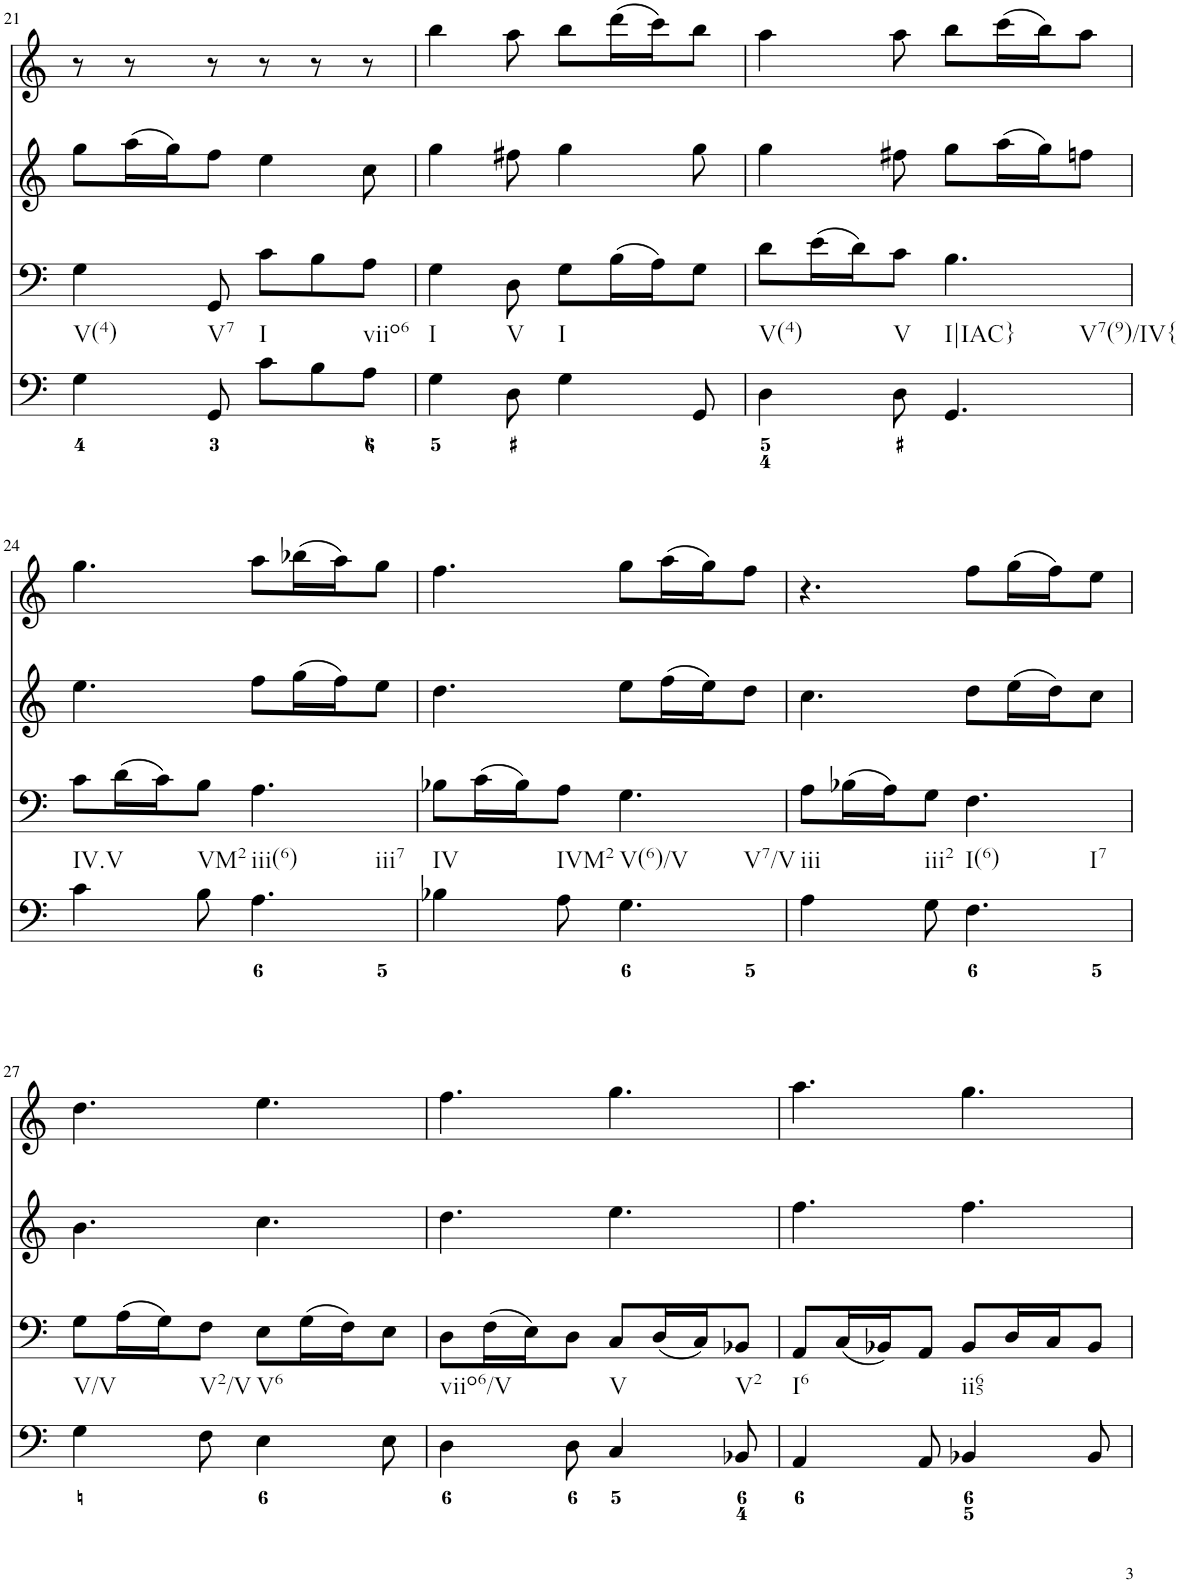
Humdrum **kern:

**kern	**kern	**kern	**kern
*part4	*part3	*part2	*part1
*staff4	*staff3	*staff2	*staff1
*I"violn	*I"violn	*I"cello	*I"organ
!!LO:PB:g=z
*clefF4	*clefF4	*clefG2	*clefG2
*k[]	*k[]	*k[]	*k[]
*M6/8	*M6/8	*M6/8	*M6/8
=21	=21	=21	=21
!	!LO:TX:b:t=V(4)	!	!
4G\	4G\	8gg\L	8r
.	.	(16aa\L	8r
.	.	16gg\J)	.
!	!LO:TX:b:t=V7	!	!
8GG/	8GG/	8ff\J	8r
!	!LO:TX:b:t=I	!	!
8c\L	8c\L	4ee\	8r
8B\	8B\	.	8r
!	!LO:TX:b:t=viio6	!	!
8A\J	8A\J	8cc\	8r
=22	=22	=22	=22
!	!LO:TX:b:t=I	!	!
4G\	4G\	4gg\	4bb\
!	!LO:TX:b:t=V	!	!
8D\	8D\	8ff#X\	8aa\
!	!LO:TX:b:t=I	!	!
4G\	8G\L	4gg\	8bb\L
.	(16B\L	.	(16ddd\L
.	16A\J)	.	16ccc\J)
8GG/	8G\J	8gg\	8bb\J
=23	=23	=23	=23
!	!LO:TX:b:t=V(4)	!	!
4D\	8d\L	4gg\	4aa\
.	(16e\L	.	.
.	16d\J)	.	.
!	!LO:TX:b:t=V	!	!
8D\	8c\J	8ff#X\	8aa\
!	!LO:TX:b:t=I|IAC}	!	!
!	!LO:TX:b:t=V7(9)/IV{	!	!
4.GG/	4.B\	8gg\L	8bb\L
.	.	(16aa\L	(16ccc\L
.	.	16gg\J)	16bb\J)
.	.	8ffn\J	8aa\J
!!LO:LB:g=z
=24	=24	=24	=24
!	!LO:TX:b:t=IV.V	!	!
4c\	8c\L	4.ee\	4.gg\
.	(16d\L	.	.
.	16c\J)	.	.
!	!LO:TX:b:t=VM2	!	!
8B\	8B\J	.	.
!	!LO:TX:b:t=iii(6)	!	!
!	!LO:TX:b:t=iii7	!	!
4.A\	4.A\	8ff\L	8aa\L
.	.	(16gg\L	(16bb-X\L
.	.	16ff\J)	16aa\J)
.	.	8ee\J	8gg\J
=25	=25	=25	=25
!	!LO:TX:b:t=IV	!	!
4B-X\	8B-X\L	4.dd\	4.ff\
.	(16c\L	.	.
.	16B-\J)	.	.
!	!LO:TX:b:t=IVM2	!	!
8A\	8A\J	.	.
!	!LO:TX:b:t=V(6)/V	!	!
!	!LO:TX:b:t=V7/V	!	!
4.G\	4.G\	8ee\L	8gg\L
.	.	(16ff\L	(16aa\L
.	.	16ee\J)	16gg\J)
.	.	8dd\J	8ff\J
=26	=26	=26	=26
!	!LO:TX:b:t=iii	!	!
4A\	8A\L	4.cc\	4.r
.	(16B-X\L	.	.
.	16A\J)	.	.
!	!LO:TX:b:t=iii2	!	!
8G\	8G\J	.	.
!	!LO:TX:b:t=I(6)	!	!
!	!LO:TX:b:t=I7	!	!
4.F\	4.F\	8dd\L	8ff\L
.	.	(16ee\L	(16gg\L
.	.	16dd\J)	16ff\J)
.	.	8cc\J	8ee\J
!!LO:LB:g=z
=27	=27	=27	=27
!	!LO:TX:b:t=V/V	!	!
4G\	8G\L	4.b\	4.dd\
.	(16A\L	.	.
.	16G\J)	.	.
!	!LO:TX:b:t=V2/V	!	!
8F\	8F\J	.	.
!	!LO:TX:b:t=V6	!	!
4E\	8E\L	4.cc\	4.ee\
.	(16G\L	.	.
.	16F\J)	.	.
8E\	8E\J	.	.
=28	=28	=28	=28
!	!LO:TX:b:t=viio6/V	!	!
4D\	8D\L	4.dd\	4.ff\
.	(16F\L	.	.
.	16E\J)	.	.
8D\	8D\J	.	.
!	!LO:TX:b:t=V	!	!
4C/	8C/L	4.ee\	4.gg\
.	(16D/L	.	.
.	16C/J)	.	.
!	!LO:TX:b:t=V2	!	!
8BB-X/	8BB-X/J	.	.
=29	=29	=29	=29
!	!LO:TX:b:t=I6	!	!
4AA/	8AA/L	4.ff\	4.aa\
.	(16C/L	.	.
.	16BB-X/J)	.	.
8AA/	8AA/J	.	.
!	!LO:TX:b:t=ii65	!	!
4BB-X/	8BB-/L	4.ff\	4.gg\
.	16D/L	.	.
.	16C/J	.	.
8BB-/	8BB-/J	.	.
=	=	=	=
*-	*-	*-	*-
